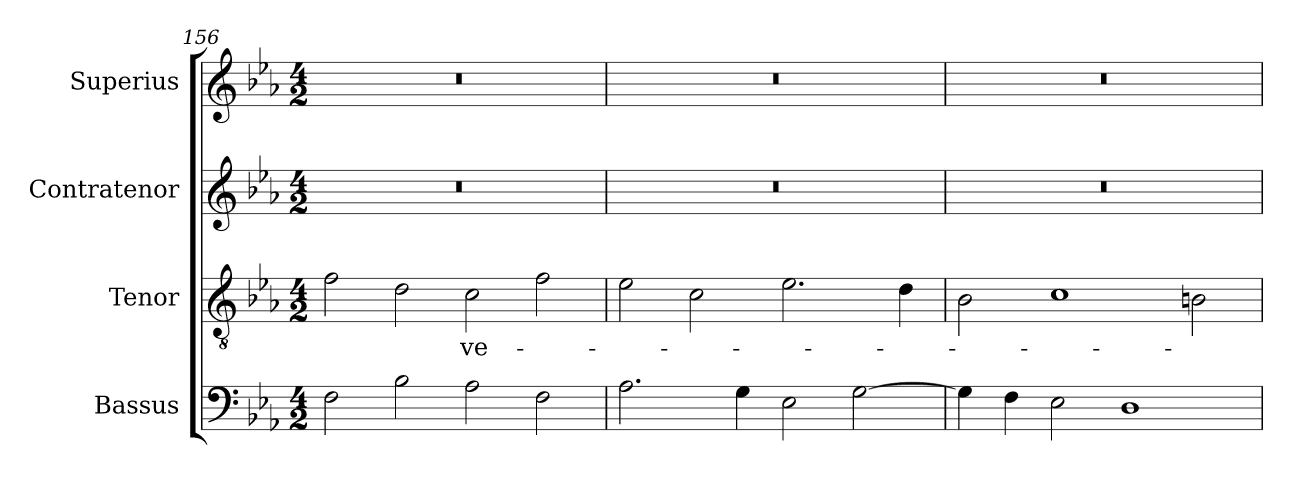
**kern	**kern	**text	**kern	**kern
*part4	*part3	*part3	*part2	*part1
*staff4	*staff3	*staff3	*staff2	*staff1
*I"Bassus	*I"Tenor	*	*I"Contratenor	*I"Superius
*I'B.	*I'T.	*	*	*
*clefF4	*clefGv2	*	*clefG2	*clefG2
*	*ITrd7c12	*	*ITrd7c12	*
*k[b-e-a-]	*k[b-e-a-]	*	*k[b-e-a-]	*k[b-e-a-]
*E-:	*E-:	*	*E-:	*E-:
*M4/2	*M4/2	*	*M4/2	*M4/2
=156	=156	=156	=156	=156
!	!	!	!LO:N:vis=1	!LO:N:vis=1
2Fi\	2Fi\	.	0r	0r
2B-i\	2Di\	.	.	.
!	!	!LO:LY:b:color=#000000	!	!
2A-i\	2Ci\	ve-	.	.
2Fi\	2Fi\	.	.	.
!!LO:LB:g=z
=157	=157	=157	=157	=157
!	!	!	!LO:N:vis=1	!LO:N:vis=1
2.A-i\	2E-i\	.	0r	0r
.	2Ci\	.	.	.
4Gi\	.	.	.	.
2E-i\	2.E-i\	.	.	.
[>2Gi\	.	.	.	.
.	4Di\	.	.	.
=158	=158	=158	=158	=158
!	!	!	!LO:N:vis=1	!LO:N:vis=1
4Gi\]	2BB-i\	.	0r	0r
4Fi\	.	.	.	.
2E-i\	1Ci	.	.	.
1Di	.	.	.	.
.	2BBi\	.	.	.
=	=	=	=	=
*-	*-	*-	*-	*-
